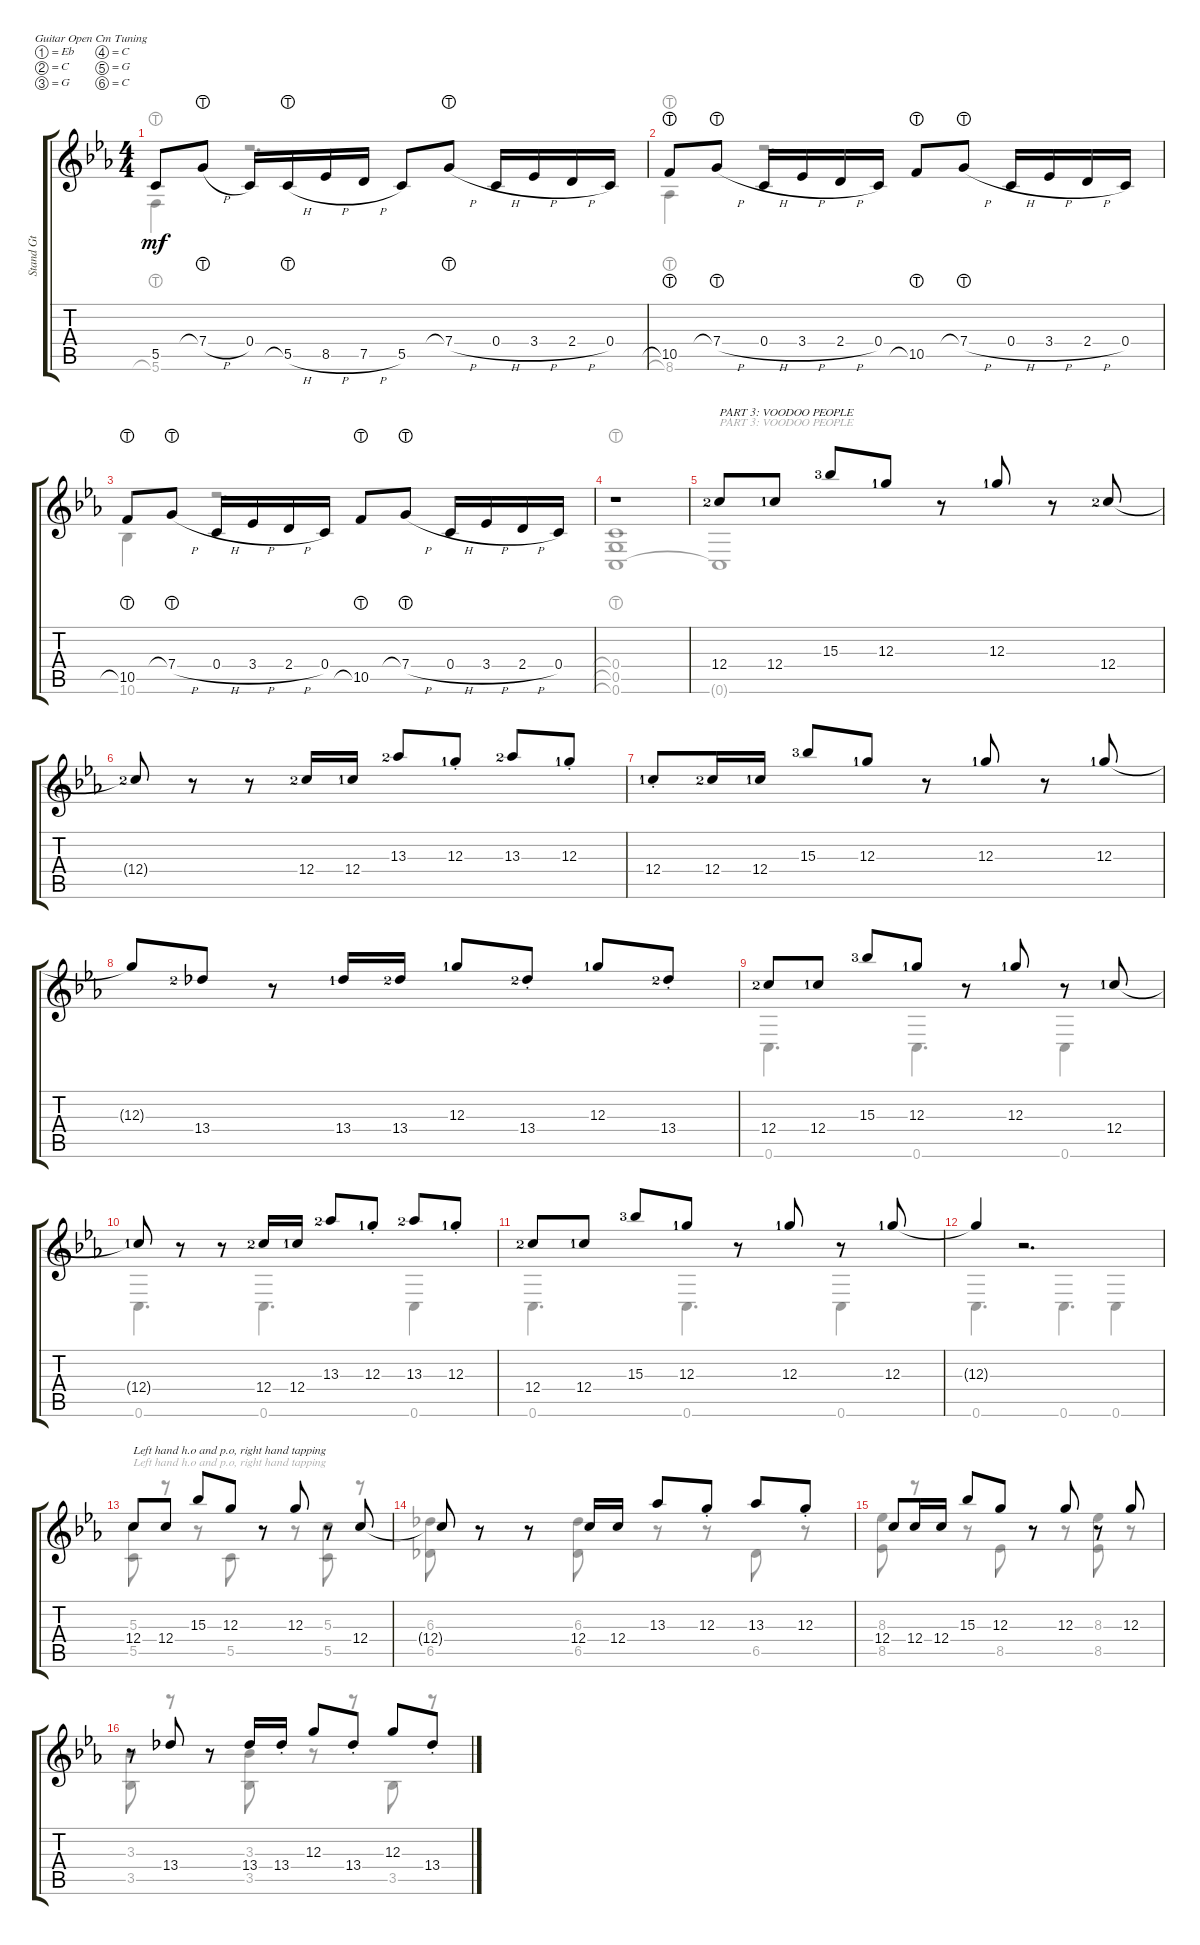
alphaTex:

\defaultSystemsLayout 4
\bracketExtendMode groupsimilarinstruments
\otherSystemsTrackNameOrientation horizontal
\track ("Standard Guitar" "Stand Gt") {instrument acousticguitarsteel}
\staff {score tabs}
\tuning (Eb4 C4 G3 C3 G2 C2)
\voice
\ts (4 4)
\tempo (140 hide)
\clef g2
\ks cminor
5.5.8{dy mf} 7.4{h lht}.8 0.4.16 5.5{h lht}.16 8.5{h}.16 7.5{h}.16 5.5.8 7.4{h lht}.8 0.4{h}.16 3.4{h}.16 2.4{h}.16 0.4.16 |
10.5{lht}.8 7.4{h lht}.8 0.4{h}.16 3.4{h}.16 2.4{h}.16 0.4.16 10.5{lht}.8 7.4{h lht}.8 0.4{h}.16 3.4{h}.16 2.4{h}.16 0.4.16 |
10.5{lht}.8 7.4{h lht}.8 0.4{h}.16 3.4{h}.16 2.4{h}.16 0.4.16 10.5{lht}.8 7.4{h lht}.8 0.4{h}.16 3.4{h}.16 2.4{h}.16 0.4.16 |
r.1 |
12.4{lf 3}.8{txt "PART 3: VOODOO PEOPLE"} 12.4{lf 2}.8 15.3{lf 4}.8 12.3{lf 2}.8 r.8 12.3{lf 2}.8 r.8 12.4{lf 3}.8 |
12.4{t lf 3}.8{beam invert} r.8 r.8 12.4{lf 3}.16{beam invert} 12.4{lf 2}.16 13.3{lf 3}.8{beam invert} 12.3{st lf 2}.8 13.3{lf 3}.8{beam invert} 12.3{st lf 2}.8 |
12.4{st lf 2}.8{beam invert} 12.4{lf 3}.16 12.4{lf 2}.16 15.3{lf 4}.8{beam invert} 12.3{lf 2}.8 r.8 12.3{lf 2}.8{beam invert} r.8 12.3{lf 2}.8{beam invert} |
12.3{t}.8{beam invert} 13.4{lf 3}.8 r.8 13.4{lf 2}.16{beam invert} 13.4{lf 3}.16 12.3{lf 2}.8{beam invert} 13.4{st lf 3}.8 12.3{lf 2}.8{beam invert} 13.4{st lf 3}.8 |
12.4{lf 3}.8 12.4{lf 2}.8 15.3{lf 4}.8 12.3{lf 2}.8 r.8 12.3{lf 2}.8 r.8 12.4{lf 2}.8 |
12.4{t lf 2}.8 r.8 r.8 12.4{lf 3}.16 12.4{lf 2}.16 13.3{lf 3}.8 12.3{st lf 2}.8 13.3{lf 3}.8 12.3{st lf 2}.8 |
12.4{lf 3}.8 12.4{lf 2}.8 15.3{lf 4}.8 12.3{lf 2}.8 r.8 12.3{lf 2}.8 r.8 12.3{lf 2}.8 |
12.3{t}.4 r.2{d} |
12.4.8{txt "Left hand h.o and p.o, right hand tapping"} 12.4.8 15.3.8 12.3.8 r.8 12.3.8 r.8 12.4.8 |
12.4{t}.8 r.8 r.8 12.4.16 12.4.16 13.3.8 12.3{st}.8 13.3.8 12.3{st}.8 |
12.4.8 12.4.16 12.4.16 15.3.8 12.3.8 r.8 12.3.8 r.8 12.3.8 |
r.8 13.4.8 r.8 13.4.16 13.4{st}.16 12.3.8 13.4{st}.8 12.3.8 13.4{st}.8
\voice
\clef g2
\ottava regular
\simile none
\ks cminor
5.6{lht}.4{dy mf} r.2{d} |
8.6{lht}.4 r.2{d} |
10.6.4 r.2{d} |
(0.6{lht} 0.5{lht} 0.4{lht}).1 |
0.6{t}.1{txt "PART 3: VOODOO PEOPLE"} |
|
|
|
0.6.4{d} 0.6.4{d} 0.6.4 |
0.6.4{d} 0.6.4{d} 0.6.4 |
0.6.4{d} 0.6.4{d} 0.6.4 |
0.6.4{d} 0.6.4{d} 0.6.4 |
(5.5 5.3).8{txt "Left hand h.o and p.o, right hand tapping"} r.8 r.8 5.5.8 r.8 r.8 (5.5 5.3).8 r.8 |
(6.3 6.5).8 r.8 r.8 (6.5 6.3).8 r.8 r.8 6.5.8 r.8 |
(8.3 8.5).8 r.8 r.8 8.5.8 r.8 r.8 (8.5 8.3).8 r.8 |
(3.3 3.5).8 r.8 r.8 (3.5 3.3).8 r.8 r.8 3.5.8 r.8
